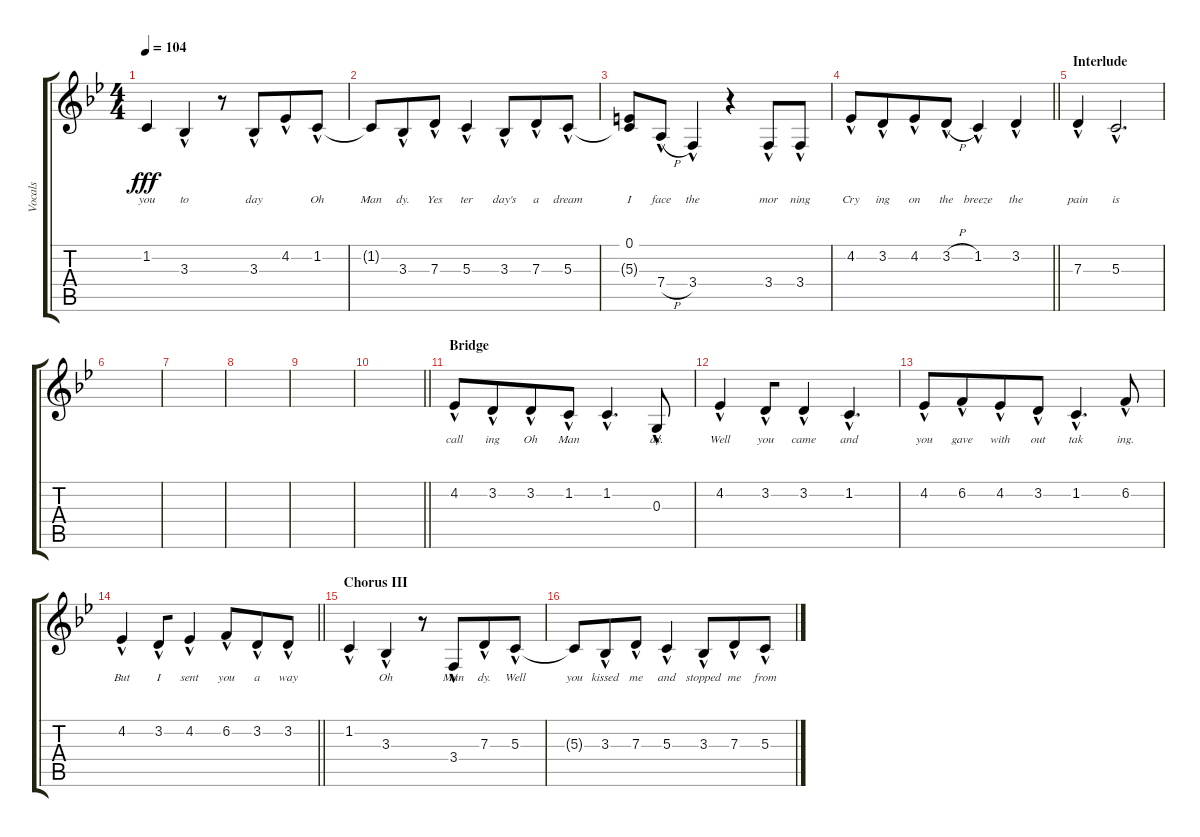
\track ("Vocals" "Vocals") {instrument lead2sawtooth}
\staff {score tabs}
\tuning (E4 B3 G3 D3 A2 E2) {hide}
\ts (4 4)
\tempo 104
\clef g2
\ks bb
1.2{t}.4{lyrics (0 "you") lyrics (1 "") lyrics (2 "") lyrics (3 "") lyrics (4 "") dy fff} 3.3{hac}.4{lyrics (0 "to") lyrics (1 "") lyrics (2 "") lyrics (3 "") lyrics (4 "")} r.8 3.3{hac}.8{lyrics (0 "day") lyrics (1 "") lyrics (2 "") lyrics (3 "") lyrics (4 "") beam merge} 4.2{hac}.8{lyrics (0 "") lyrics (1 "") lyrics (2 "") lyrics (3 "") lyrics (4 "")} 1.2{hac}.8{lyrics (0 "Oh") lyrics (1 "") lyrics (2 "") lyrics (3 "") lyrics (4 "")} |
1.2{t}.8{lyrics (0 "Man") lyrics (1 "") lyrics (2 "") lyrics (3 "") lyrics (4 "")} 3.3{hac}.8{lyrics (0 "dy.") lyrics (1 "") lyrics (2 "") lyrics (3 "") lyrics (4 "") beam merge} 7.3{hac}.8{lyrics (0 "Yes") lyrics (1 "") lyrics (2 "") lyrics (3 "") lyrics (4 "")} 5.3{hac}.4{lyrics (0 "ter") lyrics (1 "") lyrics (2 "") lyrics (3 "") lyrics (4 "")} 3.3{hac}.8{lyrics (0 "day's") lyrics (1 "") lyrics (2 "") lyrics (3 "") lyrics (4 "") beam merge} 7.3{hac}.8{lyrics (0 "a") lyrics (1 "") lyrics (2 "") lyrics (3 "") lyrics (4 "")} 5.3{hac}.8{lyrics (0 "dream") lyrics (1 "") lyrics (2 "") lyrics (3 "") lyrics (4 "")} |
(0.1 5.3{t}).8{lyrics (0 "I") lyrics (1 "") lyrics (2 "") lyrics (3 "") lyrics (4 "")} 7.4{h hac}.8{lyrics (0 "face") lyrics (1 "") lyrics (2 "") lyrics (3 "") lyrics (4 "")} 3.4{hac}.4{lyrics (0 "the") lyrics (1 "") lyrics (2 "") lyrics (3 "") lyrics (4 "")} r.4{beam merge} 3.4{hac}.8{lyrics (0 "mor") lyrics (1 "") lyrics (2 "") lyrics (3 "") lyrics (4 "")} 3.4{hac}.8{lyrics (0 "ning") lyrics (1 "") lyrics (2 "") lyrics (3 "") lyrics (4 "")} |
\barLineRight lightlight
4.2{hac}.8{lyrics (0 "Cry") lyrics (1 "") lyrics (2 "") lyrics (3 "") lyrics (4 "")} 3.2{hac}.8{lyrics (0 "ing") lyrics (1 "") lyrics (2 "") lyrics (3 "") lyrics (4 "") beam merge} 4.2{hac}.8{lyrics (0 "on") lyrics (1 "") lyrics (2 "") lyrics (3 "") lyrics (4 "")} 3.2{h hac}.8{lyrics (0 "the") lyrics (1 "") lyrics (2 "") lyrics (3 "") lyrics (4 "") beam merge} 1.2{hac}.4{lyrics (0 "breeze") lyrics (1 "") lyrics (2 "") lyrics (3 "") lyrics (4 "")} 3.2{hac}.4{lyrics (0 "the") lyrics (1 "") lyrics (2 "") lyrics (3 "") lyrics (4 "")} |
\section ("" "Interlude")
7.3{hac}.4{lyrics (0 "pain") lyrics (1 "") lyrics (2 "") lyrics (3 "") lyrics (4 "")} 5.3{hac}.2{d lyrics (0 "is") lyrics (1 "") lyrics (2 "") lyrics (3 "") lyrics (4 "")} |
|
|
|
|
\barLineRight lightlight
|
\section ("" "Bridge")
4.2{hac}.8{lyrics (0 "call") lyrics (1 "") lyrics (2 "") lyrics (3 "") lyrics (4 "")} 3.2{hac}.8{lyrics (0 "ing") lyrics (1 "") lyrics (2 "") lyrics (3 "") lyrics (4 "") beam merge} 3.2{hac}.8{lyrics (0 "Oh") lyrics (1 "") lyrics (2 "") lyrics (3 "") lyrics (4 "")} 1.2{hac}.8{lyrics (0 "Man") lyrics (1 "") lyrics (2 "") lyrics (3 "") lyrics (4 "")} 1.2{hac}.4{d lyrics (0 "") lyrics (1 "") lyrics (2 "") lyrics (3 "") lyrics (4 "")} 0.3{hac}.8{lyrics (0 "dy.") lyrics (1 "") lyrics (2 "") lyrics (3 "") lyrics (4 "")} |
4.2{hac}.4{lyrics (0 "Well") lyrics (1 "") lyrics (2 "") lyrics (3 "") lyrics (4 "")} 3.2{hac}.8{lyrics (0 "you") lyrics (1 "") lyrics (2 "") lyrics (3 "") lyrics (4 "") beam merge} 3.2{hac}.4{lyrics (0 "came") lyrics (1 "") lyrics (2 "") lyrics (3 "") lyrics (4 "")} 1.2{hac}.4{d lyrics (0 "and") lyrics (1 "") lyrics (2 "") lyrics (3 "") lyrics (4 "")} |
4.2{hac}.8{lyrics (0 "you") lyrics (1 "") lyrics (2 "") lyrics (3 "") lyrics (4 "")} 6.2{hac}.8{lyrics (0 "gave") lyrics (1 "") lyrics (2 "") lyrics (3 "") lyrics (4 "") beam merge} 4.2{hac}.8{lyrics (0 "with") lyrics (1 "") lyrics (2 "") lyrics (3 "") lyrics (4 "") beam merge} 3.2{hac}.8{lyrics (0 "out") lyrics (1 "") lyrics (2 "") lyrics (3 "") lyrics (4 "")} 1.2{hac}.4{d lyrics (0 "tak") lyrics (1 "") lyrics (2 "") lyrics (3 "") lyrics (4 "")} 6.2{hac}.8{lyrics (0 "ing.") lyrics (1 "") lyrics (2 "") lyrics (3 "") lyrics (4 "")} |
\barLineRight lightlight
4.2{hac}.4{lyrics (0 "But") lyrics (1 "") lyrics (2 "") lyrics (3 "") lyrics (4 "")} 3.2{hac}.8{lyrics (0 "I") lyrics (1 "") lyrics (2 "") lyrics (3 "") lyrics (4 "") beam merge} 4.2{hac}.4{lyrics (0 "sent") lyrics (1 "") lyrics (2 "") lyrics (3 "") lyrics (4 "")} 6.2{hac}.8{lyrics (0 "you") lyrics (1 "") lyrics (2 "") lyrics (3 "") lyrics (4 "") beam merge} 3.2{hac}.8{lyrics (0 "a") lyrics (1 "") lyrics (2 "") lyrics (3 "") lyrics (4 "")} 3.2{hac}.8{lyrics (0 "way") lyrics (1 "") lyrics (2 "") lyrics (3 "") lyrics (4 "")} |
\section ("" "Chorus III")
1.2{hac}.4{lyrics (0 "") lyrics (1 "") lyrics (2 "") lyrics (3 "") lyrics (4 "")} 3.3{hac}.4{lyrics (0 "Oh") lyrics (1 "") lyrics (2 "") lyrics (3 "") lyrics (4 "")} r.8 3.4{hac}.8{lyrics (0 "Man") lyrics (1 "") lyrics (2 "") lyrics (3 "") lyrics (4 "") beam merge} 7.3{hac}.8{lyrics (0 "dy.") lyrics (1 "") lyrics (2 "") lyrics (3 "") lyrics (4 "")} 5.3{hac}.8{lyrics (0 "Well") lyrics (1 "") lyrics (2 "") lyrics (3 "") lyrics (4 "")} |
5.3{t}.8{lyrics (0 "you") lyrics (1 "") lyrics (2 "") lyrics (3 "") lyrics (4 "")} 3.3{hac}.8{lyrics (0 "kissed") lyrics (1 "") lyrics (2 "") lyrics (3 "") lyrics (4 "") beam merge} 7.3{hac}.8{lyrics (0 "me") lyrics (1 "") lyrics (2 "") lyrics (3 "") lyrics (4 "")} 5.3{hac}.4{lyrics (0 "and") lyrics (1 "") lyrics (2 "") lyrics (3 "") lyrics (4 "")} 3.3{hac}.8{lyrics (0 "stopped") lyrics (1 "") lyrics (2 "") lyrics (3 "") lyrics (4 "") beam merge} 7.3{hac}.8{lyrics (0 "me") lyrics (1 "") lyrics (2 "") lyrics (3 "") lyrics (4 "")} 5.3{hac}.8{lyrics (0 "from") lyrics (1 "") lyrics (2 "") lyrics (3 "") lyrics (4 "")}
